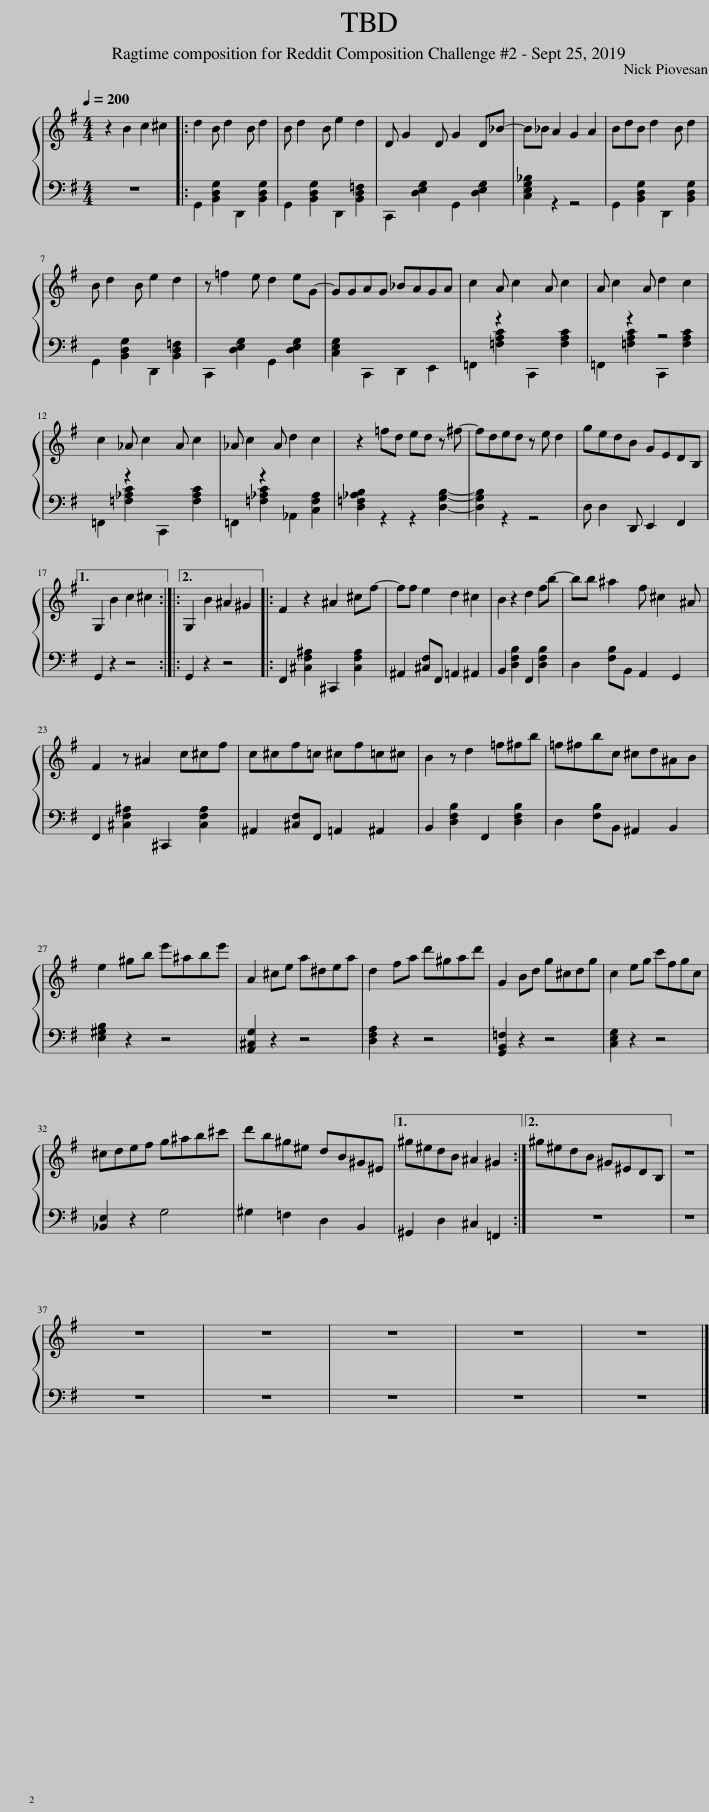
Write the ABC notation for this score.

X:1
%%score { 1 | ( 2 3 ) }
L:1/8
Q:1/4=200
M:4/4
I:linebreak $
K:G
V:1 treble
V:2 bass
V:3 bass
V:1
 z2 B2 c2 ^c2 |: d2 B d2 B d2 | B d2 B e2 d2 | D G2 D G2 D_B- | B_B A2 G2 A2 | %5
 BdB d2 B d2 |$ B d2 B e2 d2 | z =f2 e d2 eG- | GGAG _BAGA | c2 A c2 A c2 | %10
 A c2 A d2 c2 |$ c2 _A c2 A c2 | _A c2 A d2 c2 | z2 =fd ed z ^f- | fded z e d2 | %15
 gedB GEDB, |1$ G,2 B2 c2 ^c2 ::2 G,2 B2 ^A2 ^G2 |: F2 z2 ^A2 ^cf- | ff e2 d2 ^c2 | %20
 B2 z2 d2 fb- | bb ^a2 f ^c2 ^A |$ F2 z ^A2 c^cf | c^cf=c ^cf=c^c | B2 z d2 =f^fb | %25
 =f^fbc ^cd^AB |$ e2 ^gb e'^abe' | A2 ^ce a^dea | d2 fa d'^gad' | G2 Bd g^cdg | %30
 c2 eg c'fgc |$ ^cdef g^ab^c' | d'b^g^e dB^G^E |1 ^g^edB ^A2 ^G2 :|2 ^g^edB ^G^EDB, || %35
 z8 |$ z8 | z8 | z8 | z8 | %40
 z8 |] %41
V:2
 z8 |: x4 x4 | x4 x4 | x4 x4 | x4 x4 | %5
 x4 x4 |$ x4 x4 | x4 x4 | x2 x2 x4 | x2 z2 x4 | %10
 x2 z2 z4 |$ x2 z2 x4 | x2 z2 x2 x2 | x2 x2 x2 x2 | x8 | %15
 D, D,2 D,, E,,2 F,,2 |1$ G,,2 z2 z4 ::2 G,,2 z2 z4 |: F,,2 [^C,F,^A,]2 ^C,,2 [C,F,A,]2 | ^A,,2 [^C,F,]F,, =A,,2 ^A,,2 | %20
 B,,2 [D,F,B,]2 F,,2 [D,F,B,]2 | D,2 [F,B,]B,, A,,2 G,,2 |$ F,,2 [^C,F,^A,]2 ^C,,2 [C,F,A,]2 | ^A,,2 [^C,F,]F,, =A,,2 ^A,,2 | B,,2 [D,F,B,]2 F,,2 [D,F,B,]2 | %25
 D,2 [F,B,]B,, ^A,,2 B,,2 |$ [E,^G,B,]2 z2 z4 | [A,,^C,G,]2 z2 z4 | [D,F,A,]2 z2 z4 | [G,,B,,=F,]2 z2 z4 | %30
 [C,E,G,]2 z2 z4 |$ [_B,,E,]2 z2 G,4 | ^G,2 =F,2 D,2 B,,2 |1 ^G,,2 D,2 ^C,2 =F,,2 :|2 z8 || %35
 z8 |$ z8 | z8 | z8 | z8 | %40
 z8 |] %41
V:3
 x8 |: G,,2 [B,,D,G,]2 D,,2 [B,,D,G,]2 | G,,2 [B,,D,G,]2 D,,2 [B,,D,=F,]2 | C,,2 [D,E,G,]2 G,,2 [D,E,G,]2 | [C,E,G,_B,]2 z2 z4 | %5
 G,,2 [B,,D,G,]2 D,,2 [B,,D,G,]2 |$ G,,2 [B,,D,G,]2 D,,2 [B,,D,=F,]2 | C,,2 [D,E,G,]2 G,,2 [D,E,G,]2 | [C,E,G,]2 C,,2 D,,2 E,,2 | =F,,2 [=F,A,C]2 C,,2 [F,A,C]2 | %10
 =F,,2 [=F,A,C]2 C,,2 [F,A,C]2 |$ =F,,2 [=F,_A,C]2 C,,2 [F,A,C]2 | =F,,2 [=F,_A,C]2 _A,,2 [C,F,A,]2 | [D,=F,_A,B,]2 z2 z2 [D,G,B,]2- | [D,G,B,]2 z2 z4 | %15
 x8 |1$ x8 ::2 x8 |: x8 | x8 | %20
 x8 | x8 |$ x8 | x8 | x8 | %25
 x8 |$ x8 | x8 | x8 | x8 | %30
 x8 |$ x8 | x8 |1 x8 :|2 x8 || %35
 x8 |$ x8 | x8 | x8 | x8 | %40
 x8 |] %41
